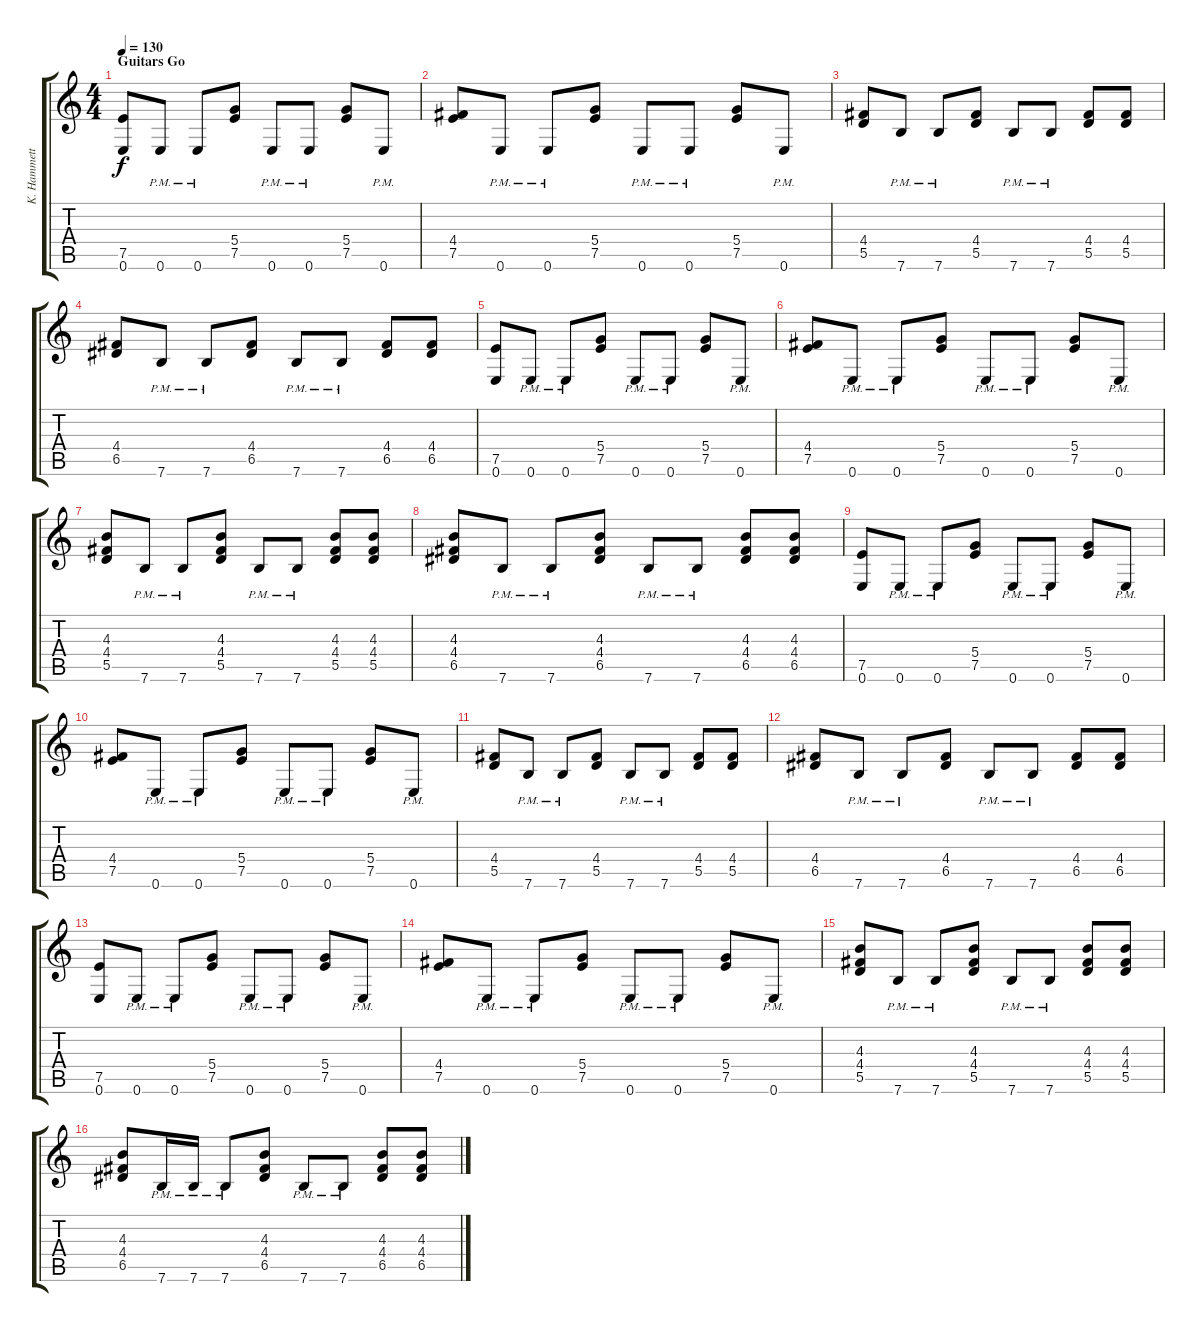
\track ("K. Hammett (Lead)" "K. Hammett") {instrument distortionguitar}
\staff {score tabs}
\tuning (E4 B3 G3 D3 A2 E2) {hide}
\ts (4 4)
\section ("" "Guitars Go")
\tempo 130
\clef g2
\ks c
(7.5 0.6).8{dy f} 0.6{pm}.8 0.6{pm}.8 (5.4 7.5).8 0.6{pm}.8 0.6{pm}.8 (5.4 7.5).8 0.6{pm}.8 |
(4.4 7.5).8 0.6{pm}.8 0.6{pm}.8 (5.4 7.5).8 0.6{pm}.8 0.6{pm}.8 (5.4 7.5).8 0.6{pm}.8 |
(4.4 5.5).8 7.6{pm}.8 7.6{pm}.8 (4.4 5.5).8 7.6{pm}.8 7.6{pm}.8 (4.4 5.5).8 (4.4 5.5).8 |
(4.4 6.5).8 7.6{pm}.8 7.6{pm}.8 (4.4 6.5).8 7.6{pm}.8 7.6{pm}.8 (4.4 6.5).8 (4.4 6.5).8 |
(7.5 0.6).8 0.6{pm}.8 0.6{pm}.8 (5.4 7.5).8 0.6{pm}.8 0.6{pm}.8 (5.4 7.5).8 0.6{pm}.8 |
(4.4 7.5).8 0.6{pm}.8 0.6{pm}.8 (5.4 7.5).8 0.6{pm}.8 0.6{pm}.8 (5.4 7.5).8 0.6{pm}.8 |
(4.3 4.4 5.5).8 7.6{pm}.8 7.6{pm}.8 (4.3 4.4 5.5).8 7.6{pm}.8 7.6{pm}.8 (4.3 4.4 5.5).8 (4.3 4.4 5.5).8 |
(4.3 4.4 6.5).8 7.6{pm}.8 7.6{pm}.8 (4.3 4.4 6.5).8 7.6{pm}.8 7.6{pm}.8 (4.3 4.4 6.5).8 (4.3 4.4 6.5).8 |
(7.5 0.6).8 0.6{pm}.8 0.6{pm}.8 (5.4 7.5).8 0.6{pm}.8 0.6{pm}.8 (5.4 7.5).8 0.6{pm}.8 |
(4.4 7.5).8 0.6{pm}.8 0.6{pm}.8 (5.4 7.5).8 0.6{pm}.8 0.6{pm}.8 (5.4 7.5).8 0.6{pm}.8 |
(4.4 5.5).8 7.6{pm}.8 7.6{pm}.8 (4.4 5.5).8 7.6{pm}.8 7.6{pm}.8 (4.4 5.5).8 (4.4 5.5).8 |
(4.4 6.5).8 7.6{pm}.8 7.6{pm}.8 (4.4 6.5).8 7.6{pm}.8 7.6{pm}.8 (4.4 6.5).8 (4.4 6.5).8 |
(7.5 0.6).8 0.6{pm}.8 0.6{pm}.8 (5.4 7.5).8 0.6{pm}.8 0.6{pm}.8 (5.4 7.5).8 0.6{pm}.8 |
(4.4 7.5).8 0.6{pm}.8 0.6{pm}.8 (5.4 7.5).8 0.6{pm}.8 0.6{pm}.8 (5.4 7.5).8 0.6{pm}.8 |
(4.3 4.4 5.5).8 7.6{pm}.8 7.6{pm}.8 (4.3 4.4 5.5).8 7.6{pm}.8 7.6{pm}.8 (4.3 4.4 5.5).8 (4.3 4.4 5.5).8 |
(4.3 4.4 6.5).8 7.6{pm}.16 7.6{pm}.16 7.6{pm}.8 (4.3 4.4 6.5).8 7.6{pm}.8 7.6{pm}.8 (4.3 4.4 6.5).8 (4.3 4.4 6.5).8
